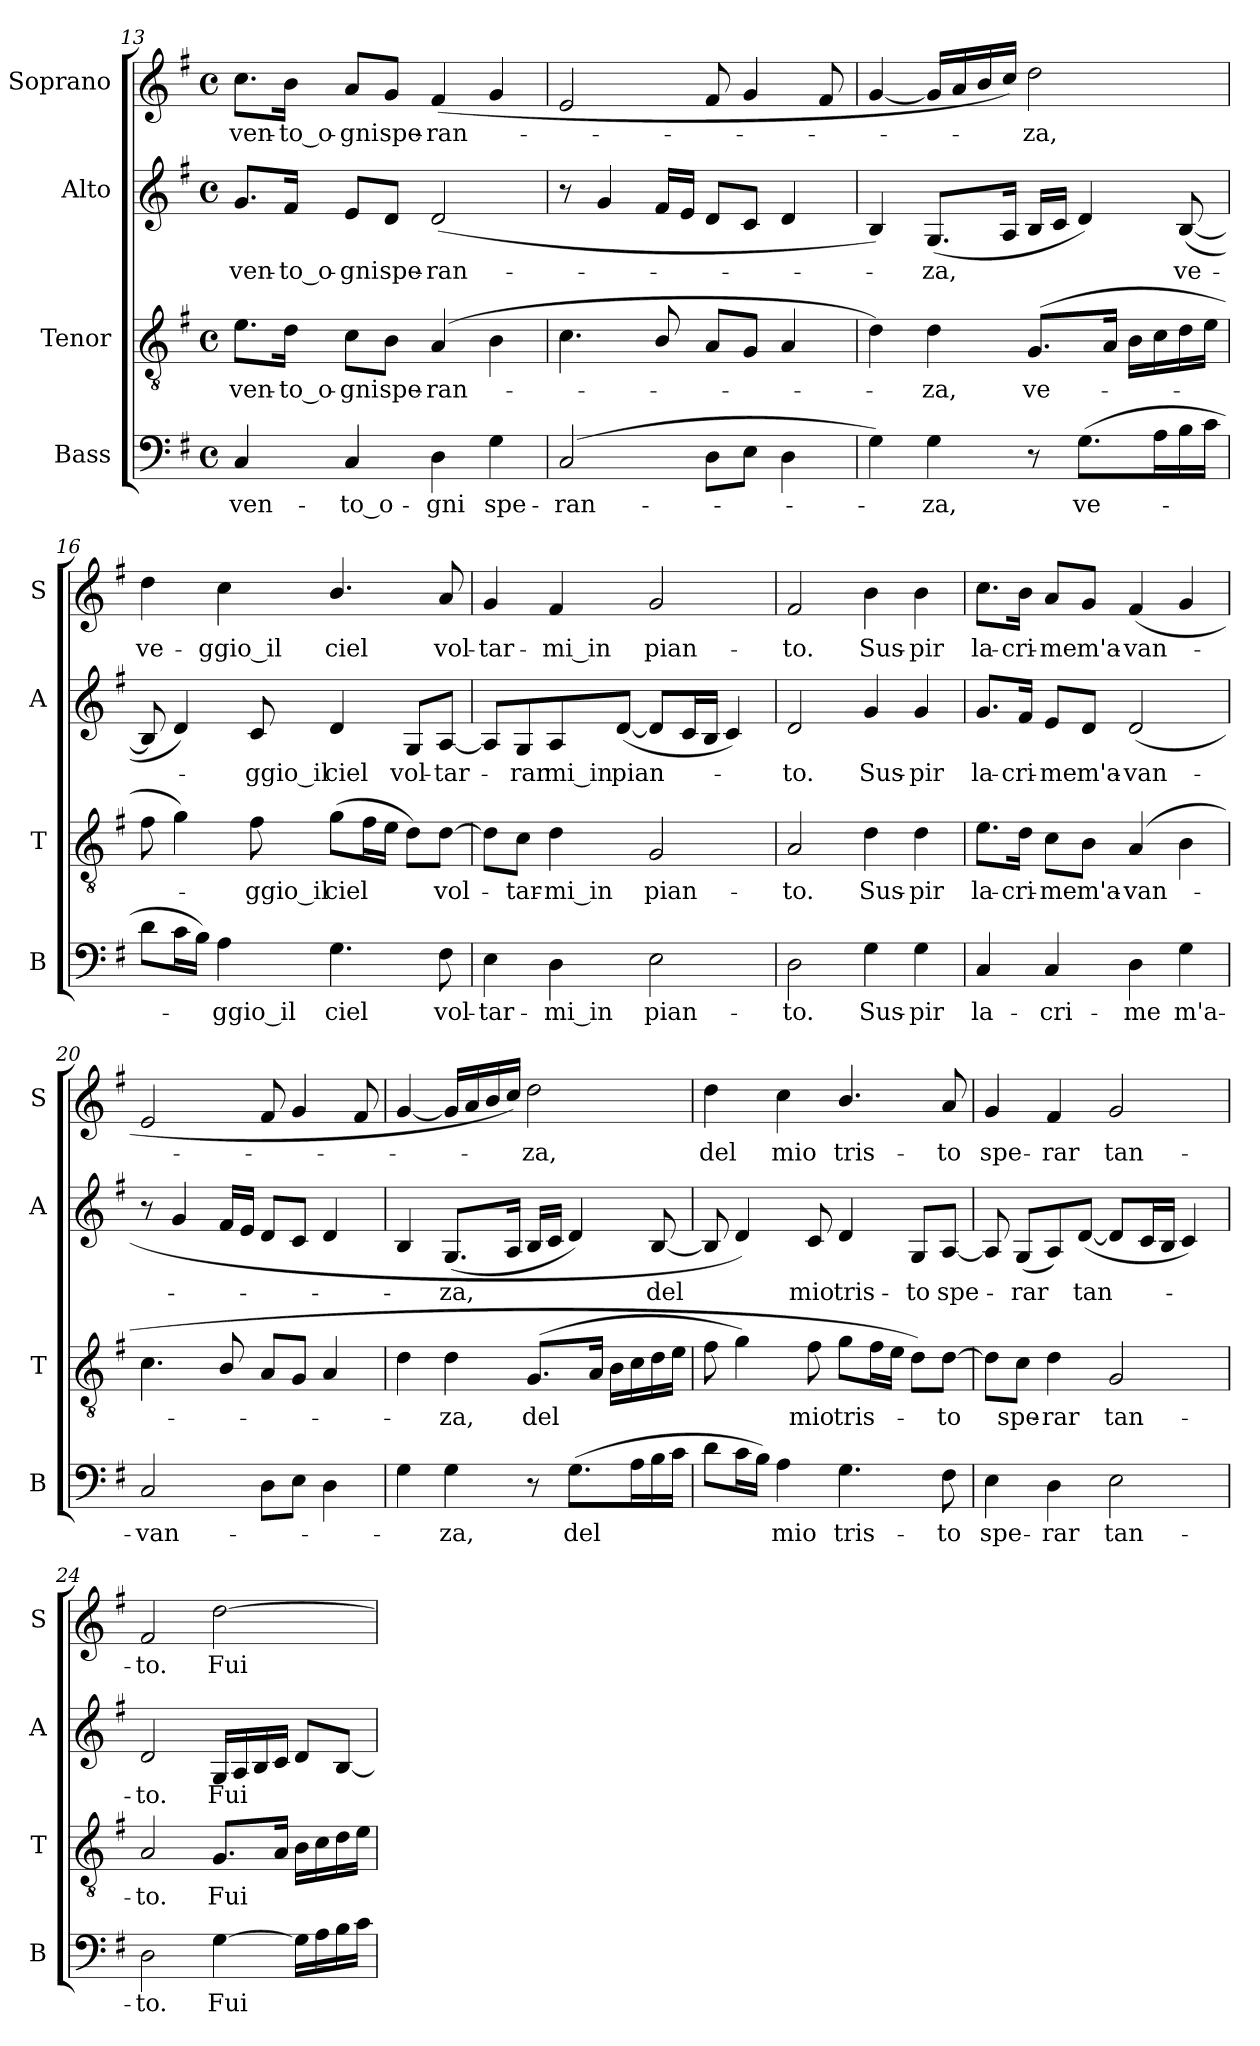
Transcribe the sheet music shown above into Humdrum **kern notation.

**kern	**text	**kern	**text	**kern	**text	**kern	**text
*part4	*part4	*part3	*part3	*part2	*part2	*part1	*part1
*staff4	*staff4	*staff3	*staff3	*staff2	*staff2	*staff1	*staff1
*I"Bass	*	*I"Tenor	*	*I"Alto	*	*I"Soprano	*
*I'B	*	*I'T	*	*I'A	*	*I'S	*
!!LO:PB:g=z
*clefF4	*	*clefGv2	*	*clefG2	*	*clefG2	*
*k[f#]	*	*k[f#]	*	*k[f#]	*	*k[f#]	*
*G:	*	*G:	*	*G:	*	*G:	*
*M4/4	*	*M4/4	*	*M4/4	*	*M4/4	*
*met(c)	*	*met(c)	*	*met(c)	*	*met(c)	*
=13	=13	=13	=13	=13	=13	=13	=13
!	!LO:LY:b	!	!LO:LY:b	!	!LO:LY:b	!	!LO:LY:b
4C/	ven-	8.e\L	ven-	8.g/L	ven-	8.cc\L	ven-
!	!	!	!LO:LY:b	!	!LO:LY:b	!	!LO:LY:b
.	.	16d\Jk	-to_o-	16f#/Jk	-to_o-	16b\Jk	-to_o-
!	!LO:LY:b	!	!LO:LY:b	!	!LO:LY:b	!	!LO:LY:b
4C/	-to_o-	8c\L	-gni	8e/L	-gni	8a/L	-gni
!	!	!	!LO:LY:b	!	!LO:LY:b	!	!LO:LY:b
.	.	8B\J	spe-	8d/J	spe-	8g/J	spe-
!	!LO:LY:b	!	!LO:LY:b	!	!LO:LY:b	!	!LO:LY:b
4D\	-gni	(>4A/	-ran-	(<2d/	-ran-	(<4f#/	-ran-
!	!LO:LY:b	!	!	!	!	!	!
4G\	spe-	4B\	.	.	.	4g/	.
=14	=14	=14	=14	=14	=14	=14	=14
!	!LO:LY:b	!	!	!	!	!	!
(>2C/	-ran-	4.c\	.	8r	.	2e/	.
.	.	.	.	4g/	.	.	.
.	.	8B/	.	16f#/LL	.	.	.
.	.	.	.	16e/JJ	.	.	.
8D\L	.	8A/L	.	8d/L	.	8f#/	.
8E\J	.	8G/J	.	8c/J	.	4g/	.
4D\	.	4A/	.	4d/	.	.	.
.	.	.	.	.	.	8f#/	.
=15	=15	=15	=15	=15	=15	=15	=15
4G\)	.	4d\)	.	4B/)	.	[4g/	.
!	!LO:LY:b	!	!LO:LY:b	!	!LO:LY:b	!	!
4G\	za,	4d\	za,	(<8.G/L	za,	16g/LL]	.
.	.	.	.	.	.	16a/	.
.	.	.	.	.	.	16b/	.
.	.	.	.	16A/Jk	.	16cc/JJ)	.
!	!	!	!LO:LY:b	!	!	!	!LO:LY:b
8r	.	(>8.G/L	ve-	16B/LL	.	2dd\	za,
.	.	.	.	16c/JJ	.	.	.
!	!LO:LY:b	!	!	!	!	!	!
(>8.G\L	ve-	.	.	4d/)	.	.	.
.	.	16A/Jk	.	.	.	.	.
.	.	16B\LL	.	.	.	.	.
16A\L	.	16c\	.	.	.	.	.
!	!	!	!	!	!LO:LY:b	!	!
16B\	.	16d\	.	(<[8B/	ve-	.	.
16c\JJ	.	16e\JJ	.	.	.	.	.
=16	=16	=16	=16	=16	=16	=16	=16
!	!	!	!	!	!	!	!LO:LY:b
8d\L	.	8f#\	.	8B/]	.	4dd\	ve-
16c\L	.	4g\)	.	4d/)	.	.	.
16B\JJ)	.	.	.	.	.	.	.
!	!LO:LY:b	!	!	!	!	!	!LO:LY:b
4A\	ggio_il	.	.	.	.	4cc\	-ggio_il
!	!	!	!LO:LY:b	!	!LO:LY:b	!	!
.	.	8f#\	ggio_il	8c/	ggio_il	.	.
!	!LO:LY:b	!	!LO:LY:b	!	!LO:LY:b	!	!LO:LY:b
4.G\	ciel	(>8g\L	ciel	4d/	ciel	4.b/	ciel
.	.	16f#\L	.	.	.	.	.
.	.	16e\JJ	.	.	.	.	.
!	!	!	!	!	!LO:LY:b	!	!
.	.	8d\L)	.	8G/L	vol-	.	.
!	!LO:LY:b	!	!LO:LY:b	!	!LO:LY:b	!	!LO:LY:b
8F#\	vol-	[8d\J	vol-	[8A/J	-tar-	8a/	vol-
!!LO:LB:g=z
=17	=17	=17	=17	=17	=17	=17	=17
!	!LO:LY:b	!	!	!	!	!	!LO:LY:b
4E\	-tar-	8d\L]	.	8A/L]	.	4g/	-tar-
!	!	!	!LO:LY:b	!	!LO:LY:b	!	!
.	.	8c\J	tar-	8G/	rar	.	.
!	!LO:LY:b	!	!LO:LY:b	!	!LO:LY:b	!	!LO:LY:b
4D\	-mi_in	4d\	-mi_in	8A/	mi_in	4f#/	-mi_in
!	!	!	!	!	!LO:LY:b	!	!
.	.	.	.	(<[8d/J	pian-	.	.
!	!LO:LY:b	!	!LO:LY:b	!	!	!	!LO:LY:b
2E\	pian-	2G/	pian-	8d/L]	.	2g/	pian-
.	.	.	.	16c/L	.	.	.
.	.	.	.	16B/JJ	.	.	.
.	.	.	.	4c/)	.	.	.
=18	=18	=18	=18	=18	=18	=18	=18
!	!LO:LY:b	!	!LO:LY:b	!	!LO:LY:b	!	!LO:LY:b
2D\	-to.	2A/	-to.	2d/	to.	2f#/	-to.
!	!LO:LY:b	!	!LO:LY:b	!	!LO:LY:b	!	!LO:LY:b
4G\	Sus-	4d\	Sus-	4g/	Sus-	4b\	Sus-
!	!LO:LY:b	!	!LO:LY:b	!	!LO:LY:b	!	!LO:LY:b
4G\	-pir	4d\	-pir	4g/	-pir	4b\	-pir
=19	=19	=19	=19	=19	=19	=19	=19
!	!LO:LY:b	!	!LO:LY:b	!	!LO:LY:b	!	!LO:LY:b
4C/	la-	8.e\L	la-	8.g/L	la-	8.cc\L	la-
!	!	!	!LO:LY:b	!	!LO:LY:b	!	!LO:LY:b
.	.	16d\Jk	-cri-	16f#/Jk	-cri-	16b\Jk	-cri-
!	!LO:LY:b	!	!LO:LY:b	!	!LO:LY:b	!	!LO:LY:b
4C/	-cri-	8c\L	-me	8e/L	-me	8a/L	-me
!	!	!	!LO:LY:b	!	!LO:LY:b	!	!LO:LY:b
.	.	8B\J	m'a-	8d/J	m'a-	8g/J	m'a-
!	!LO:LY:b	!	!LO:LY:b	!	!LO:LY:b	!	!LO:LY:b
4D\	-me	(<4A/	-van-	(<2d/	-van-	(<4f#/	-van-
!	!LO:LY:b	!	!	!	!	!	!
4G\	m'a-	4B\	.	.	.	4g/	.
=20	=20	=20	=20	=20	=20	=20	=20
!	!LO:LY:b	!	!	!	!	!	!
2C/	-van-	4.c\	.	8r	.	2e/	.
.	.	.	.	4g/	.	.	.
.	.	8B/	.	16f#/LL	.	.	.
.	.	.	.	16e/JJ	.	.	.
8D\L	.	8A/L	.	8d/L	.	8f#/	.
8E\J	.	8G/J	.	8c/J	.	4g/	.
4D\	.	4A/	.	4d/	.	.	.
.	.	.	.	.	.	8f#/	.
!!LO:LB:g=z
=21	=21	=21	=21	=21	=21	=21	=21
4G\	.	4d\	.	4B/	.	[4g/	.
!	!LO:LY:b	!	!LO:LY:b	!	!LO:LY:b	!	!
4G\	za,	4d\	za,	(<8.G/L	za,	16g/LL]	.
.	.	.	.	.	.	16a/	.
.	.	.	.	.	.	16b/	.
.	.	.	.	16A/Jk	.	16cc/JJ)	.
!	!	!	!LO:LY:b	!	!	!	!LO:LY:b
8r	.	(>8.G/L	del	16B/LL	.	2dd\	za,
.	.	.	.	16c/JJ	.	.	.
!	!LO:LY:b	!	!	!	!	!	!
(>8.G\L	del	.	.	4d/)	.	.	.
.	.	16A/Jk	.	.	.	.	.
.	.	16B\LL	.	.	.	.	.
16A\L	.	16c\	.	.	.	.	.
!	!	!	!	!	!LO:LY:b	!	!
16B\	.	16d\	.	[8B/	del	.	.
16c\JJ	.	16e\JJ	.	.	.	.	.
=22	=22	=22	=22	=22	=22	=22	=22
!	!	!	!	!	!	!	!LO:LY:b
8d\L	.	8f#\	.	8B/]	.	4dd\	del
16c\L	.	4g\)	.	4d/)	.	.	.
16B\JJ)	.	.	.	.	.	.	.
!	!LO:LY:b	!	!	!	!	!	!LO:LY:b
4A\	mio	.	.	.	.	4cc\	mio
!	!	!	!LO:LY:b	!	!LO:LY:b	!	!
.	.	8f#\	mio	8c/	mio	.	.
!	!LO:LY:b	!	!LO:LY:b	!	!LO:LY:b	!	!LO:LY:b
4.G\	tris-	8g\L	tris-	4d/	tris-	4.b/	tris-
.	.	16f#\L	.	.	.	.	.
.	.	16e\JJ	.	.	.	.	.
!	!	!	!	!	!LO:LY:b	!	!
.	.	8d\L)	.	8G/L	-to	.	.
!	!LO:LY:b	!	!LO:LY:b	!	!LO:LY:b	!	!LO:LY:b
8F#\	-to	[8d\J	to	[8A/J	spe-	8a/	-to
=23	=23	=23	=23	=23	=23	=23	=23
!	!LO:LY:b	!	!	!	!	!	!LO:LY:b
4E\	spe-	8d\L]	.	8A/]	.	4g/	spe-
!	!	!	!LO:LY:b	!	!LO:LY:b	!	!
.	.	8c\J	spe-	(<8G/L	rar	.	.
!	!LO:LY:b	!	!LO:LY:b	!	!	!	!LO:LY:b
4D\	-rar	4d\	-rar	8A/)	.	4f#/	-rar
!	!	!	!	!	!LO:LY:b	!	!
.	.	.	.	(<[8d/J	tan-	.	.
!	!LO:LY:b	!	!LO:LY:b	!	!	!	!LO:LY:b
2E\	tan-	2G/	tan-	8d/L]	.	2g/	tan-
.	.	.	.	16c/L	.	.	.
.	.	.	.	16B/JJ	.	.	.
.	.	.	.	4c/)	.	.	.
=24	=24	=24	=24	=24	=24	=24	=24
!	!LO:LY:b	!	!LO:LY:b	!	!LO:LY:b	!	!LO:LY:b
2D\	-to.	2A/	-to.	2d/	to.	2f#/	-to.
!	!LO:LY:b	!	!LO:LY:b	!	!LO:LY:b	!	!LO:LY:b
[4G\	Fui	8.G/L	Fui	16G/LL	Fui	[2dd\	Fui
.	.	.	.	16A/	.	.	.
.	.	.	.	16B/	.	.	.
.	.	16A/Jk	.	16c/JJ	.	.	.
16G\LL]	.	16B\LL	.	8d/L	.	.	.
16A\	.	16c\	.	.	.	.	.
16B\	.	16d\	.	[8B/J	.	.	.
16c\JJ	.	16e\JJ	.	.	.	.	.
=	=	=	=	=	=	=	=
*-	*-	*-	*-	*-	*-	*-	*-
